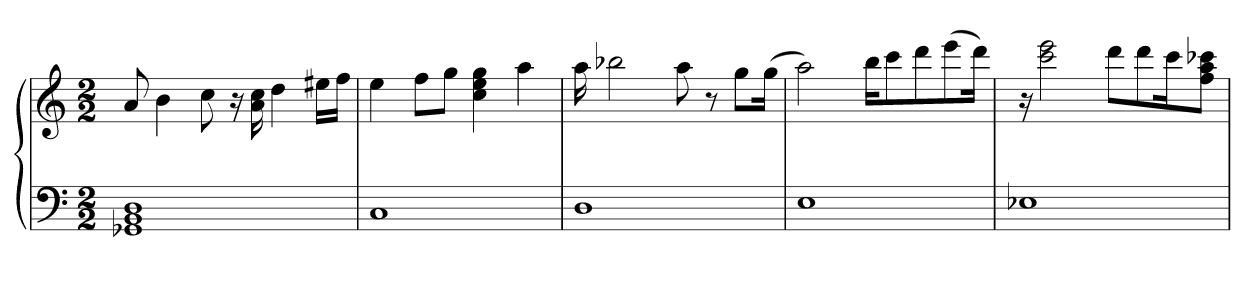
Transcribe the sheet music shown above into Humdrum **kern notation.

**kern	**kern
*part1	*part1
*staff2	*staff1
*clefF4	*clefG2
*k[]	*k[]
*M2/2	*M2/2
=1	=1
1GG-X 1BB 1D	8a
.	4b
.	8cc
.	16r
.	16a 16cc
.	4dd
.	16ee#X\LL
.	16ff\JJ
=2	=2
1C	4ee
.	8ff\L
.	8gg\J
.	4cc 4ee 4gg
.	4aa
=3	=3
1D	16aa
.	2bb-X
.	8aa
.	8r
.	8gg\L
.	(16gg\Jk
=4	=4
1E	2aa)
.	16bb\KL
.	8ccc\
.	8ddd\
.	(8eee\
.	16ddd\Jk)
=5	=5
1E-X	16r
.	2ccc 2eee
.	8ddd\L
.	8ddd\
.	16ccc\K
.	8ff\ 8aa\ 8ccc-X\J
=	=
*-	*-
